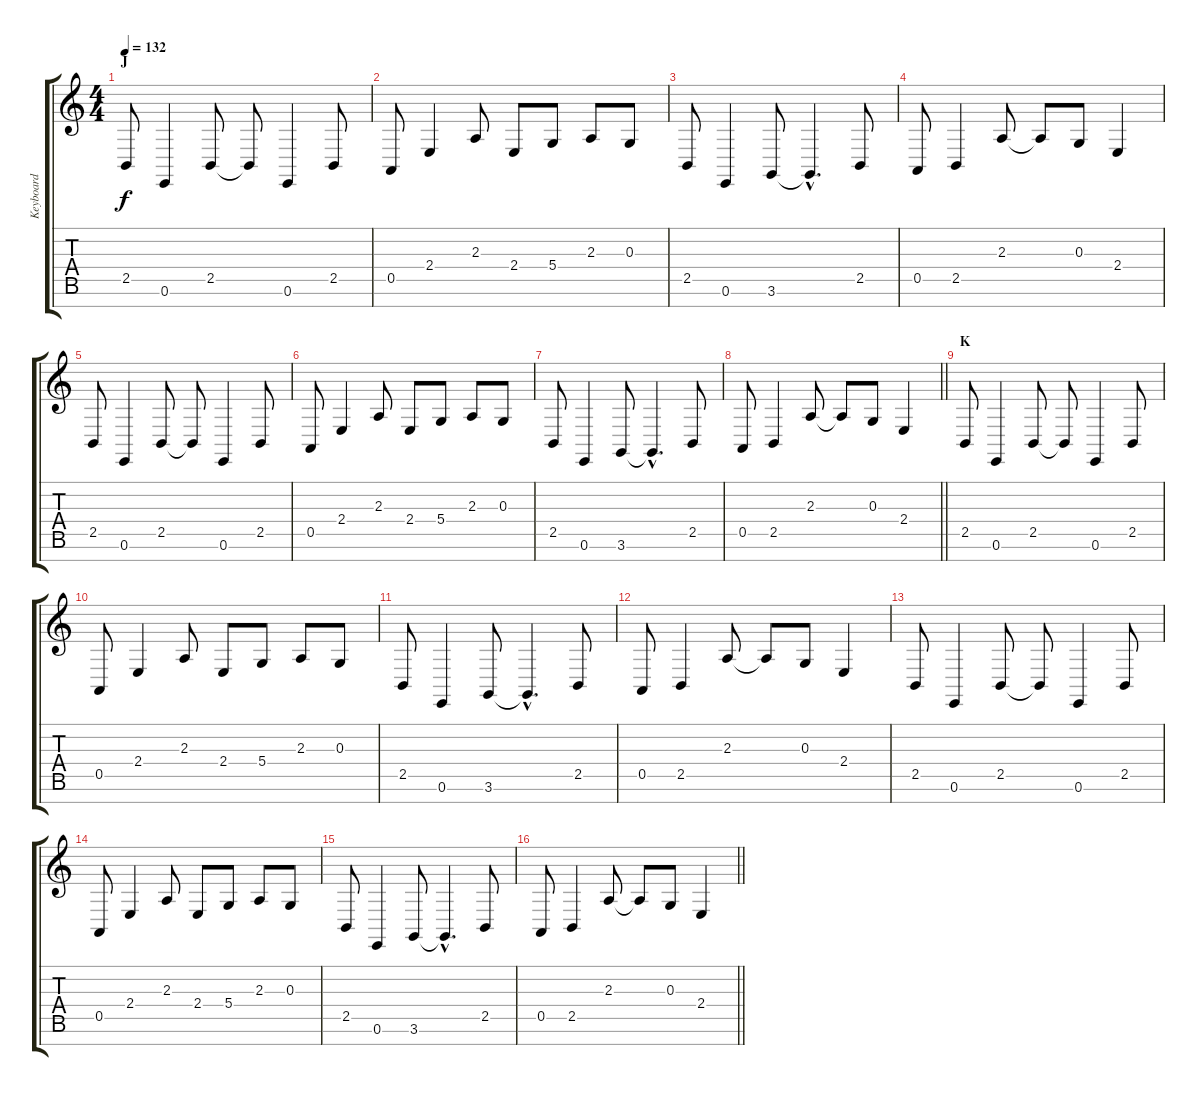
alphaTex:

\track ("Keyboard" "Keyboard") {instrument electricpiano1}
\staff {score tabs}
\tuning (E4 B3 G3 D3 A2 E2 B1) {hide}
\ts (4 4)
\section ("" "J")
\tempo 132
\clef g2
\ks c
2.5.8{dy f} 0.6.4 2.5.8 2.5{t}.8 0.6.4 2.5.8 |
0.5.8 2.4.4 2.3.8 2.4.8 5.4.8 2.3.8 0.3.8 |
2.5.8 0.6.4 3.6.8 3.6{hac t}.4{d} 2.5.8 |
0.5.8 2.5.4 2.3.8 2.3{t}.8 0.3.8 2.4.4 |
2.5.8 0.6.4 2.5.8 2.5{t}.8 0.6.4 2.5.8 |
0.5.8 2.4.4 2.3.8 2.4.8 5.4.8 2.3.8 0.3.8 |
2.5.8 0.6.4 3.6.8 3.6{hac t}.4{d} 2.5.8 |
\barLineRight lightlight
0.5.8 2.5.4 2.3.8 2.3{t}.8 0.3.8 2.4.4 |
\section ("" "K")
2.5.8 0.6.4 2.5.8 2.5{t}.8 0.6.4 2.5.8 |
0.5.8 2.4.4 2.3.8 2.4.8 5.4.8 2.3.8 0.3.8 |
2.5.8 0.6.4 3.6.8 3.6{hac t}.4{d} 2.5.8 |
0.5.8 2.5.4 2.3.8 2.3{t}.8 0.3.8 2.4.4 |
2.5.8 0.6.4 2.5.8 2.5{t}.8 0.6.4 2.5.8 |
0.5.8 2.4.4 2.3.8 2.4.8 5.4.8 2.3.8 0.3.8 |
2.5.8 0.6.4 3.6.8 3.6{hac t}.4{d} 2.5.8 |
\barLineRight lightlight
0.5.8 2.5.4 2.3.8 2.3{t}.8 0.3.8 2.4.4
